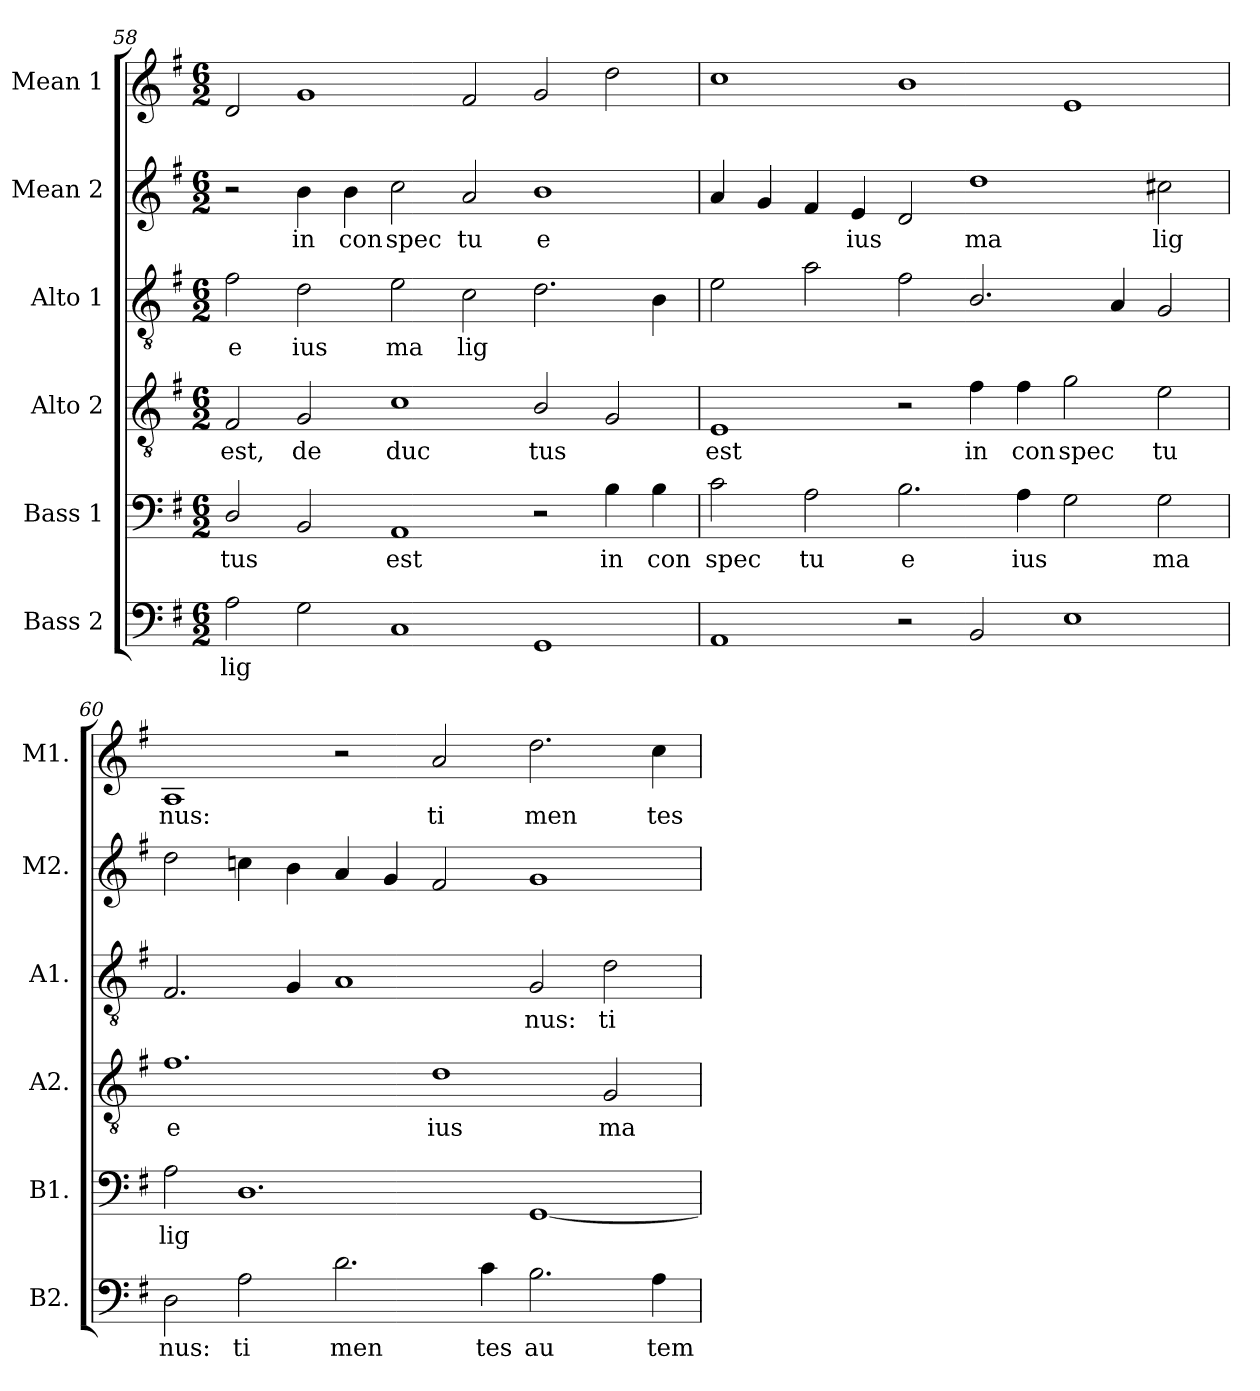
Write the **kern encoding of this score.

**kern	**text	**kern	**text	**kern	**text	**kern	**text	**kern	**text	**kern	**text
*part6	*part6	*part5	*part5	*part4	*part4	*part3	*part3	*part2	*part2	*part1	*part1
*staff6	*staff6	*staff5	*staff5	*staff4	*staff4	*staff3	*staff3	*staff2	*staff2	*staff1	*staff1
*I"Bass 2	*	*I"Bass 1	*	*I"Alto 2	*	*I"Alto 1	*	*I"Mean 2	*	*I"Mean 1	*
*I'B2.	*	*I'B1.	*	*I'A2.	*	*I'A1.	*	*I'M2.	*	*I'M1.	*
!!LO:PB:g=z
*clefF4	*	*clefF4	*	*clefGv2	*	*clefGv2	*	*clefG2	*	*clefG2	*
*	*	*	*	*ITrd7c12	*	*ITrd7c12	*	*	*	*	*
*k[f#]	*	*k[f#]	*	*k[f#]	*	*k[f#]	*	*k[f#]	*	*k[f#]	*
*G:	*	*G:	*	*G:	*	*G:	*	*G:	*	*G:	*
*M6/2	*	*M6/2	*	*M6/2	*	*M6/2	*	*M6/2	*	*M6/2	*
=58	=58	=58	=58	=58	=58	=58	=58	=58	=58	=58	=58
!	!LO:LY:b:color=#000000	!	!	!	!	!	!	!	!	!	!
!	!	!	!LO:LY:b:color=#000000	!	!	!	!	!	!	!	!
!	!	!	!	!	!LO:LY:b:color=#000000	!	!	!	!	!	!
!	!	!	!	!	!	!	!LO:LY:b:color=#000000	!	!	!	!
2Ai\	lig	2Di/	tus	2FF#i/	est,	2F#i\	e	2r	.	2di/	.
!	!	!	!	!	!LO:LY:b:color=#000000	!	!	!	!	!	!
!	!	!	!	!	!	!	!LO:LY:b:color=#000000	!	!	!	!
!	!	!	!	!	!	!	!	!	!LO:LY:b:color=#000000	!	!
2Gi\	.	2BBi/	.	2GGi/	de	2Di\	ius	4bi\	in	1gi	.
!	!	!	!	!	!	!	!	!	!LO:LY:b:color=#000000	!	!
.	.	.	.	.	.	.	.	4bi\	con	.	.
!	!	!	!LO:LY:b:color=#000000	!	!	!	!	!	!	!	!
!	!	!	!	!	!LO:LY:b:color=#000000	!	!	!	!	!	!
!	!	!	!	!	!	!	!LO:LY:b:color=#000000	!	!	!	!
!	!	!	!	!	!	!	!	!	!LO:LY:b:color=#000000	!	!
1Ci	.	1AAi	est	1Ci	duc	2Ei\	ma	2cci\	spec	.	.
!	!	!	!	!	!	!	!LO:LY:b:color=#000000	!	!	!	!
!	!	!	!	!	!	!	!	!	!LO:LY:b:color=#000000	!	!
.	.	.	.	.	.	2Ci\	lig	2ai/	tu	2f#i/	.
!	!	!	!	!	!LO:LY:b:color=#000000	!	!	!	!	!	!
!	!	!	!	!	!	!	!	!	!LO:LY:b:color=#000000	!	!
1GGi	.	2r	.	2BBi/	tus	2.Di\	.	1bi	e	2gi/	.
!	!	!	!LO:LY:b:color=#000000	!	!	!	!	!	!	!	!
.	.	4Bi\	in	2GGi/	.	.	.	.	.	2ddi\	.
!	!	!	!LO:LY:b:color=#000000	!	!	!	!	!	!	!	!
.	.	4Bi\	con	.	.	4BBi\	.	.	.	.	.
=59	=59	=59	=59	=59	=59	=59	=59	=59	=59	=59	=59
!	!	!	!LO:LY:b:color=#000000	!	!	!	!	!	!	!	!
!	!	!	!	!	!LO:LY:b:color=#000000	!	!	!	!	!	!
1AAi	.	2ci\	spec	1EEi	est	2Ei\	.	4ai/	.	1cci	.
.	.	.	.	.	.	.	.	4gi/	.	.	.
!	!	!	!LO:LY:b:color=#000000	!	!	!	!	!	!	!	!
.	.	2Ai\	tu	.	.	2Ai\	.	4f#i/	.	.	.
!	!	!	!	!	!	!	!	!	!LO:LY:b:color=#000000	!	!
.	.	.	.	.	.	.	.	4ei/	ius	.	.
!	!	!	!LO:LY:b:color=#000000	!	!	!	!	!	!	!	!
2r	.	2.Bi\	e	2r	.	2F#i\	.	2di/	.	1bi	.
!	!	!	!	!	!LO:LY:b:color=#000000	!	!	!	!	!	!
!	!	!	!	!	!	!	!	!	!LO:LY:b:color=#000000	!	!
2BBi/	.	.	.	4F#i\	in	2.BBi/	.	1ddi	ma	.	.
!	!	!	!LO:LY:b:color=#000000	!	!	!	!	!	!	!	!
!	!	!	!	!	!LO:LY:b:color=#000000	!	!	!	!	!	!
.	.	4Ai\	ius	4F#i\	con	.	.	.	.	.	.
!	!	!	!	!	!LO:LY:b:color=#000000	!	!	!	!	!	!
1Ei	.	2Gi\	.	2Gi\	spec	.	.	.	.	1ei	.
.	.	.	.	.	.	4AAi/	.	.	.	.	.
!	!	!	!LO:LY:b:color=#000000	!	!	!	!	!	!	!	!
!	!	!	!	!	!LO:LY:b:color=#000000	!	!	!	!	!	!
!	!	!	!	!	!	!	!	!	!LO:LY:b:color=#000000	!	!
.	.	2Gi\	ma	2Ei\	tu	2GGi/	.	2cc#Xi\	lig	.	.
=60	=60	=60	=60	=60	=60	=60	=60	=60	=60	=60	=60
!	!LO:LY:b:color=#000000	!	!	!	!	!	!	!	!	!	!
!	!	!	!LO:LY:b:color=#000000	!	!	!	!	!	!	!	!
!	!	!	!	!	!LO:LY:b:color=#000000	!	!	!	!	!	!
!	!	!	!	!	!	!	!	!	!	!	!LO:LY:b:color=#000000
2Di\	nus:	2Ai\	lig	1.F#i	e	2.FF#i/	.	2ddi\	.	1Ai	nus:
!	!LO:LY:b:color=#000000	!	!	!	!	!	!	!	!	!	!
2Ai\	ti	1.Di	.	.	.	.	.	4ccni\	.	.	.
.	.	.	.	.	.	4GGi/	.	4bi\	.	.	.
!	!LO:LY:b:color=#000000	!	!	!	!	!	!	!	!	!	!
2.di\	men	.	.	.	.	1AAi	.	4ai/	.	2r	.
.	.	.	.	.	.	.	.	4gi/	.	.	.
!	!	!	!	!	!LO:LY:b:color=#000000	!	!	!	!	!	!
!	!	!	!	!	!	!	!	!	!	!	!LO:LY:b:color=#000000
.	.	.	.	1Di	ius	.	.	2f#i/	.	2ai/	ti
!	!LO:LY:b:color=#000000	!	!	!	!	!	!	!	!	!	!
4ci\	tes	.	.	.	.	.	.	.	.	.	.
!	!LO:LY:b:color=#000000	!	!	!	!	!	!	!	!	!	!
!	!	!	!	!	!	!	!LO:LY:b:color=#000000	!	!	!	!
!	!	!	!	!	!	!	!	!	!	!	!LO:LY:b:color=#000000
2.Bi\	au	[<1GGi	.	.	.	2GGi/	nus:	1gi	.	2.ddi\	men
!	!	!	!	!	!LO:LY:b:color=#000000	!	!	!	!	!	!
!	!	!	!	!	!	!	!LO:LY:b:color=#000000	!	!	!	!
.	.	.	.	2GGi/	ma	2Di\	ti	.	.	.	.
!	!LO:LY:b:color=#000000	!	!	!	!	!	!	!	!	!	!
!	!	!	!	!	!	!	!	!	!	!	!LO:LY:b:color=#000000
4Ai\	tem	.	.	.	.	.	.	.	.	4cci\	tes
=	=	=	=	=	=	=	=	=	=	=	=
*-	*-	*-	*-	*-	*-	*-	*-	*-	*-	*-	*-
